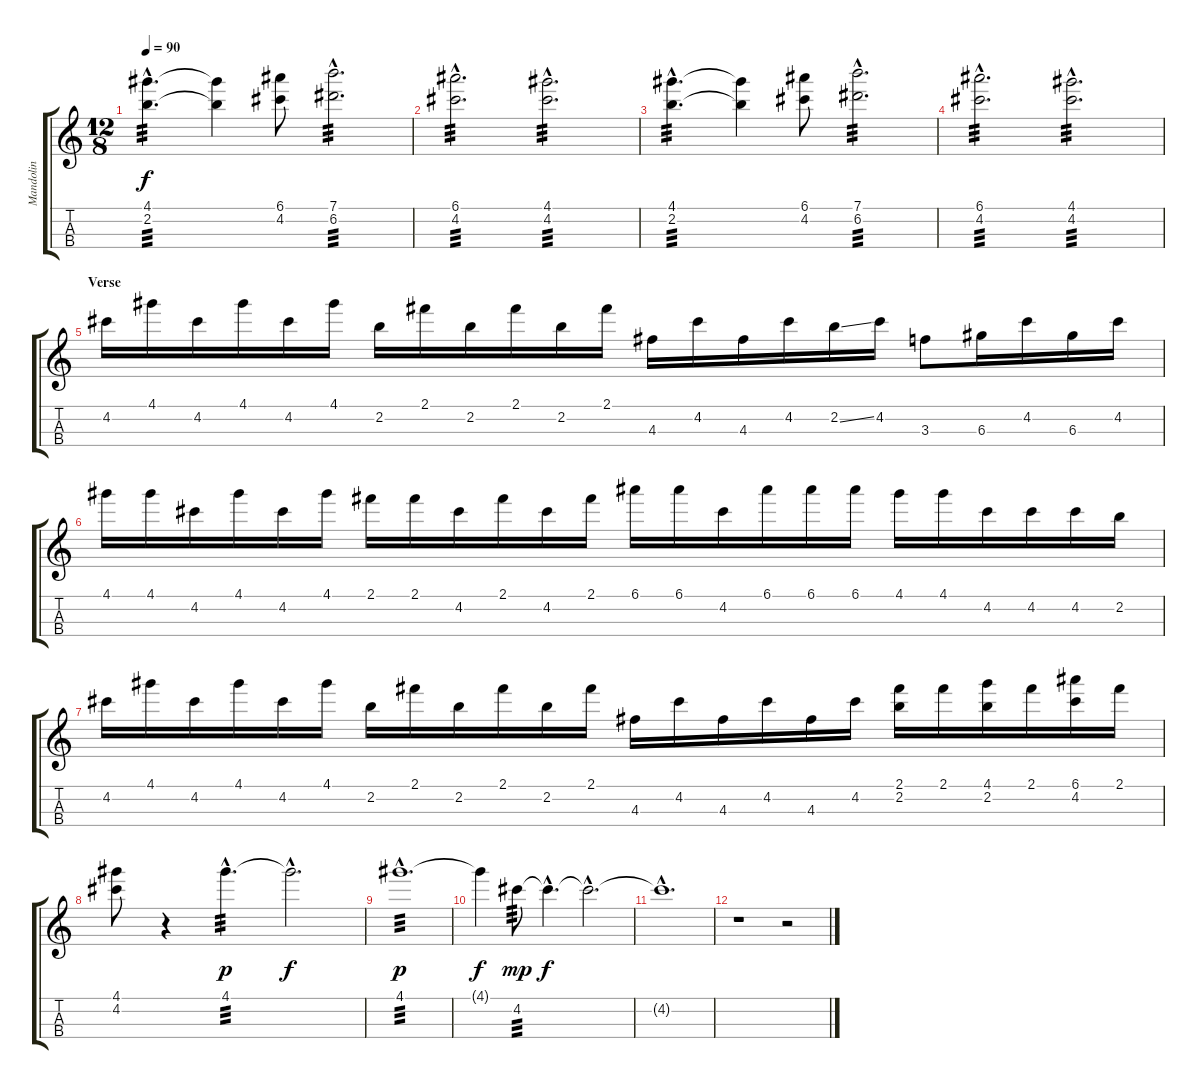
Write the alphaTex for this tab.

\track ("Mandolin" "Mandolin") {instrument acousticguitarsteel}
\staff {score tabs}
\tuning (E5 A4 D4 G3) {hide}
\ts (12 8)
\tempo 90
\clef g2
\ks c
(4.1{hac} 2.2{hac}).4{d tp 3 dy f} (4.1{t} 2.2{t}).4 (6.1 4.2).8 (7.1{hac} 6.2{hac}).2{d tp 3} |
(6.1{hac} 4.2{hac}).2{d tp 3} (4.1{hac} 4.2{hac}).2{d tp 3} |
(4.1{hac} 2.2{hac}).4{d tp 3} (4.1{t} 2.2{t}).4 (6.1 4.2).8 (7.1{hac} 6.2{hac}).2{d tp 3} |
(6.1{hac} 4.2{hac}).2{d tp 3} (4.1{hac} 4.2{hac}).2{d tp 3} |
\section ("" "Verse")
4.2.16 4.1.16 4.2.16 4.1.16 4.2.16 4.1.16 2.2.16 2.1.16 2.2.16 2.1.16 2.2.16 2.1.16 4.3.16 4.2.16 4.3.16 4.2.16 2.2{ss}.16 4.2.16 3.3.8 6.3.16 4.2.16 6.3.16 4.2.16 |
4.1.16 4.1.16 4.2.16 4.1.16 4.2.16 4.1.16 2.1.16 2.1.16 4.2.16 2.1.16 4.2.16 2.1.16 6.1.16 6.1.16 4.2.16 6.1.16 6.1.16 6.1.16 4.1.16 4.1.16 4.2.16 4.2.16 4.2.16 2.2.16 |
4.2.16 4.1.16 4.2.16 4.1.16 4.2.16 4.1.16 2.2.16 2.1.16 2.2.16 2.1.16 2.2.16 2.1.16 4.3.16 4.2.16 4.3.16 4.2.16 4.3.16 4.2.16 (2.1 2.2).16 2.1.16 (4.1 2.2).16 2.1.16 (6.1 4.2).16 2.1.16 |
(4.1 4.2).8 r.4 4.1{hac}.4{d tp 3 dy p} 4.1{hac t}.2{d dy f} |
4.1{hac}.1{d tp 3 dy p} |
4.1{t}.4{dy f} 4.2.8{tp 3 dy mp} 4.2{hac t}.4{d dy f} 4.2{hac t}.2{d} |
4.2{hac t}.1{d} |
r.1 r.2
